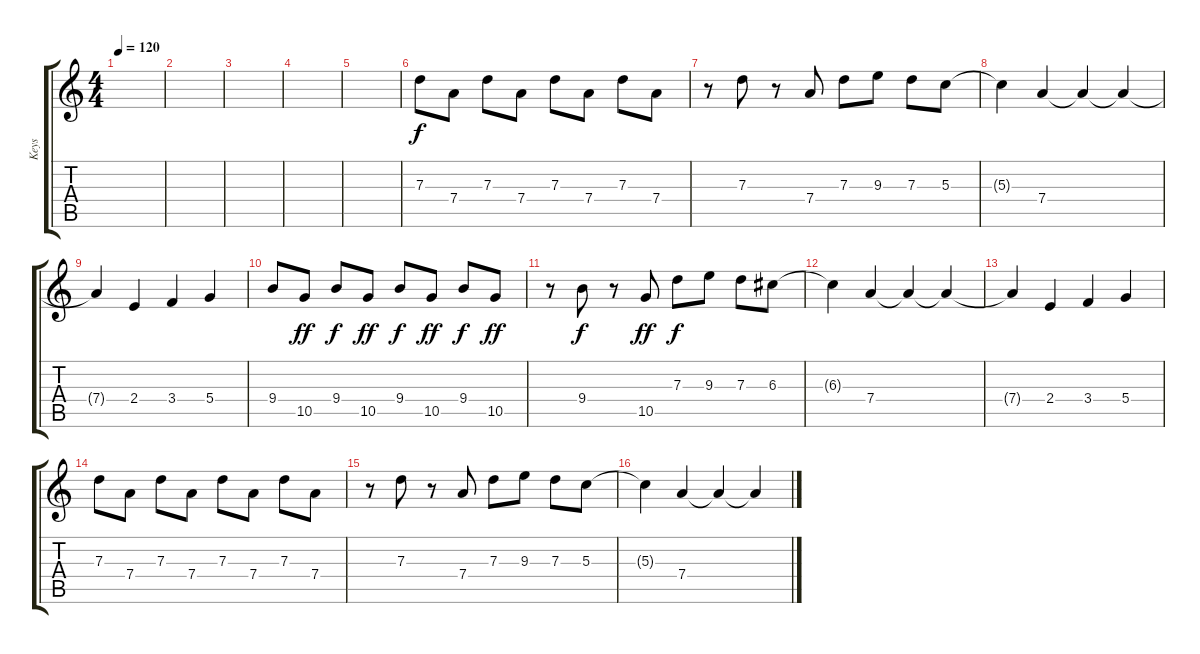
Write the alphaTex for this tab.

\track ("Keys" "Keys") {instrument stringensemble1}
\staff {score tabs}
\tuning (E5 B4 G4 D4 A3 E3) {hide}
\ts (4 4)
\tempo 120
\clef g2
\ks c
|
|
|
|
|
7.3.8 7.4.8 7.3.8 7.4.8 7.3.8 7.4.8 7.3.8 7.4.8 |
r.8 7.3.8 r.8 7.4.8 7.3.8 9.3.8 7.3.8 5.3.8 |
5.3{t}.4 7.4.4 7.4{t}.4 7.4{t}.4 |
7.4{t}.4 2.4.4 3.4.4 5.4.4 |
9.4.8 10.5.8{dy ff} 9.4.8{dy f} 10.5.8{dy ff} 9.4.8{dy f} 10.5.8{dy ff} 9.4.8{dy f} 10.5.8{dy ff} |
r.8 9.4.8{dy f} r.8 10.5.8{dy ff} 7.3.8{dy f} 9.3.8 7.3.8 6.3.8 |
6.3{t}.4 7.4.4 7.4{t}.4 7.4{t}.4 |
7.4{t}.4 2.4.4 3.4.4 5.4.4 |
7.3.8 7.4.8 7.3.8 7.4.8 7.3.8 7.4.8 7.3.8 7.4.8 |
r.8 7.3.8 r.8 7.4.8 7.3.8 9.3.8 7.3.8 5.3.8 |
5.3{t}.4 7.4.4 7.4{t}.4 7.4{t}.4
